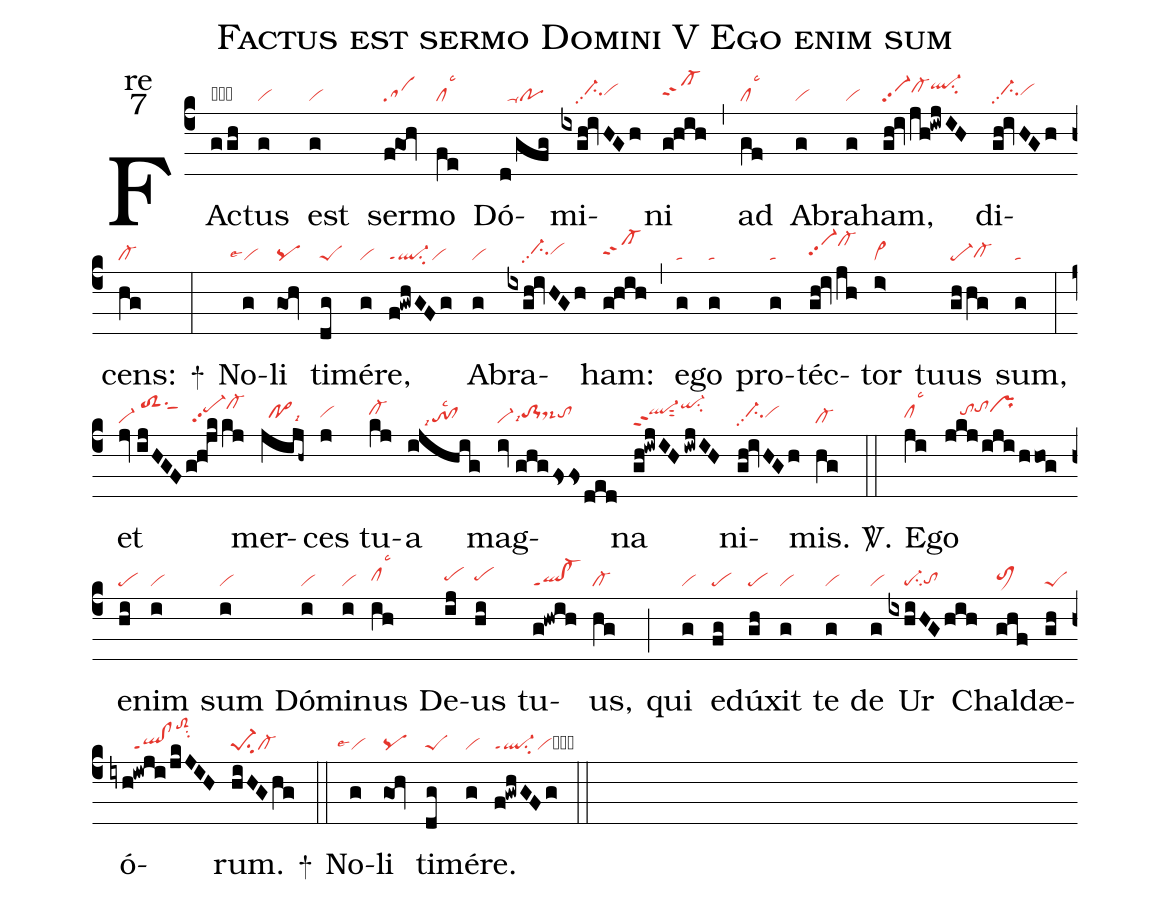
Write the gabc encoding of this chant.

name:Factus est sermo Domini V Ego enim sum;
office-part:re;
mode:7;
nabc-lines:1;
%%
(c4)
FAc(ggh|obscM1)tus(g|vi) est(g|vi) ser(f!goh|sa)mo(fe|cllsc3) Dó(d/gfg|//ta-po)mi(ixgh!ivHGh|//////ci-hhpp2vihh)ni(g!hih|cl-hhppt2) (,)
ad(gf|cllsc3) A(g|vi)bra(g|vi)ham,(gh!ivjh!iwjIH|vi-pp2cl-hiql-hjsu2) di(gh!ivHGh|//ci-hhpp2vihh)cens:(hg|cl-) +(:)
No(g|```vilse4)li(goh|pq) ti(dg|peS)mé(g|vi)re,(f!gwhGFg|ql-ppt1su2vi) A(g|vi)bra(ixgh!ivHGh|//////ci-hhpp2vihh)ham:(g!hih|cl-hhppt2) (,)
e(g|ta)go(g|ta) pro(g|ta)téc(gh!ivjh|vi-hhpp2cl-hk)tor(i>|vi>) tuus(ghhg|pe-cl-hg) sum,(g|ta) (:)
et(jv//ijHGF|vi-/toS2hksu1sut1|g!hjkkj|//pe-hjpp2cl-hk) mer(jijh~|//po>hhlsi9)ces(j|vihh) tu(kj|cl-hi)a(ijhig|////to!cllsi7lsc2) mag(iv//ghgfssded|vi-to-1hhlsi7ds-hhtohh)na(gh!iwjIH/iwjIH|ql-hippt2sut2qi-hksu2) ni(gh!ivHGh|//ci-hhpp2vihh)mis.(hg|cl-) <sp>V/</sp>.(::)
E(ji|clhhlsc3)go(jkj/iji/hhog|////tohitohjprhj) e(hi|pe)nim(i|vi) sum(i|vi) Dó(i|vi)mi(i|vi)nus(ih|clhhlsc3) De(ij|pehh)us(hi|pehh) tu(g!hwih|ql!cl-ppt1)us,(hg|cl-) (;)
qui(g|vi) e(fg|pe)dú(gh|pe)xit(g|vi) te(g|vi) de(g|vi) Ur(ixhiHGhih|////pe-su2tohg) Chal(ghf|toM1hh)dæ(gh|peS)ó(iyh!iwji/jkJIH|//////ql!clppt1toS2hmsu2)rum.(hiHGhg|pe-1su2cl-) +(::)
No(g|```vilse4)li(goh|pq) ti(dg|peS)mé(g|vi)re.(f!gwhGFg|ql-ppt1su2vicb) (::)
